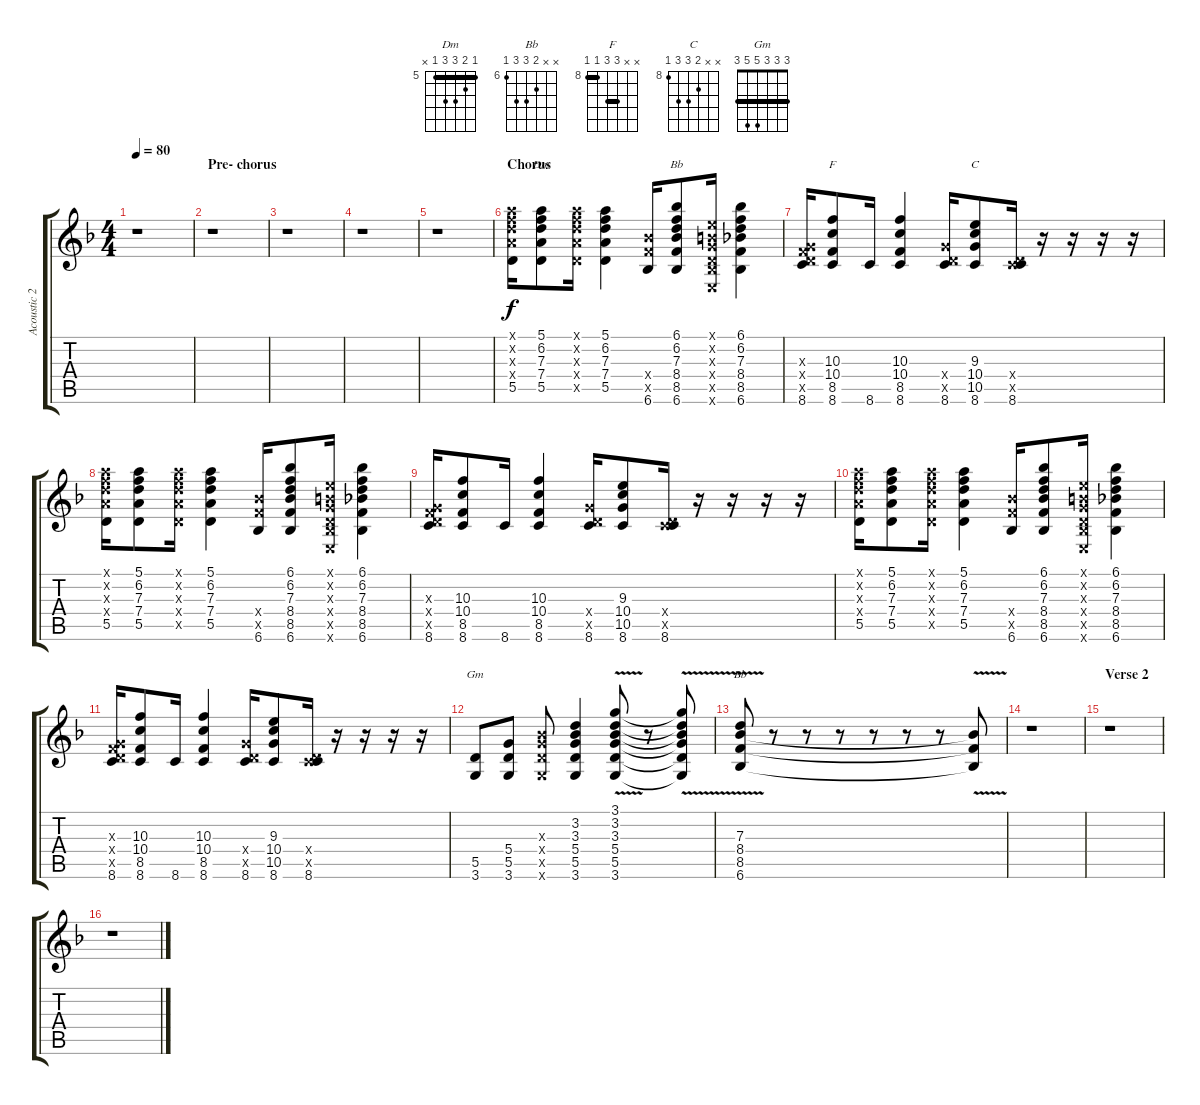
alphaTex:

\track ("Acoustic 2" "Acoustic 2") {instrument acousticguitarnylon}
\staff {score tabs}
\tuning (E4 B3 G3 D3 A2 E2) {hide}
\chord ("Dm" 5 6 7 7 5 x) {firstfret 5 barre 5}
\chord ("Bb" 6 6 7 8 8 6) {firstfret 6 barre 6}
\chord ("F" x x 10 10 8 8) {firstfret 8 barre (8 10)}
\chord ("C" x x 9 10 10 8) {firstfret 8}
\chord ("Gm" 3 3 3 5 5 3) {barre 3}
\chord ("Bb" x x 7 8 8 6) {firstfret 6}
\ts (4 4)
\tempo 80
\clef g2
\ks dminor
r.1{dy f} |
\section ("" "Pre- chorus")
r.1 |
r.1 |
r.1 |
r.1 |
\section ("" "Chorus")
(5.1{x} 6.2{x} 7.3{x} 7.4{x} 5.5).16 (5.1 6.2 7.3 7.4 5.5).8{ch "Dm"} (5.1{x} 6.2{x} 7.3{x} 7.4{x} 5.5{x}).16 (5.1 6.2 7.3 7.4 5.5).4 (8.4{x} 8.5{x} 6.6).16 (6.1 6.2 7.3 8.4 8.5 6.6).8{ch "Bb"} (0.1{x} 0.2{x} 0.3{x} 0.4{x} 1.5{x} 0.6{x}).16 (6.1 6.2 7.3 8.4 8.5 6.6).4 |
(0.3{x} 0.4{x} 8.5{x} 8.6).16 (10.3 10.4 8.5 8.6).8{ch "F"} 8.6.16 (10.3 10.4 8.5 8.6).4 (0.4{x} 10.5{x} 8.6).16 (9.3 10.4 10.5 8.6).8{ch "C"} (0.4{x} 3.5{x} 8.6).16 r.16 r.16 r.16 r.16 |
(5.1{x} 6.2{x} 7.3{x} 7.4{x} 5.5).16 (5.1 6.2 7.3 7.4 5.5).8 (5.1{x} 6.2{x} 7.3{x} 7.4{x} 5.5{x}).16 (5.1 6.2 7.3 7.4 5.5).4 (8.4{x} 8.5{x} 6.6).16 (6.1 6.2 7.3 8.4 8.5 6.6).8 (0.1{x} 0.2{x} 0.3{x} 0.4{x} 1.5{x} 0.6{x}).16 (6.1 6.2 7.3 8.4 8.5 6.6).4 |
(0.3{x} 0.4{x} 8.5{x} 8.6).16 (10.3 10.4 8.5 8.6).8 8.6.16 (10.3 10.4 8.5 8.6).4 (0.4{x} 10.5{x} 8.6).16 (9.3 10.4 10.5 8.6).8 (0.4{x} 3.5{x} 8.6).16 r.16 r.16 r.16 r.16 |
(5.1{x} 6.2{x} 7.3{x} 7.4{x} 5.5).16 (5.1 6.2 7.3 7.4 5.5).8 (5.1{x} 6.2{x} 7.3{x} 7.4{x} 5.5{x}).16 (5.1 6.2 7.3 7.4 5.5).4 (8.4{x} 8.5{x} 6.6).16 (6.1 6.2 7.3 8.4 8.5 6.6).8 (0.1{x} 0.2{x} 0.3{x} 0.4{x} 1.5{x} 0.6{x}).16 (6.1 6.2 7.3 8.4 8.5 6.6).4 |
(0.3{x} 0.4{x} 8.5{x} 8.6).16 (10.3 10.4 8.5 8.6).8 8.6.16 (10.3 10.4 8.5 8.6).4 (0.4{x} 10.5{x} 8.6).16 (9.3 10.4 10.5 8.6).8 (0.4{x} 3.5{x} 8.6).16 r.16 r.16 r.16 r.16 |
(5.5 3.6).8{ch "Gm" volume 16 instrument acousticguitarnylon} (5.4 5.5 3.6).8 (3.3{x} 5.4{x} 5.5{x} 3.6{x}).8 (3.2 3.3 5.4 5.5 3.6).4 (3.1{v} 3.2{v} 3.3{v} 5.4{v} 5.5{v} 3.6{v}).8 r.8 (3.1{t} 3.2{t} 3.3{t} 5.4{t} 5.5{t} 3.6{t}).8 |
(7.3{v} 8.4{v} 8.5{v} 6.6{v}).8{ch "Bb" volume 16 instrument acousticguitarnylon} r.8 r.8 r.8 r.8 r.8 r.8 (8.4{t} 8.5{t} 6.6{t}).8 |
r.1 |
\section ("" "Verse 2")
r.1 |
r.1
